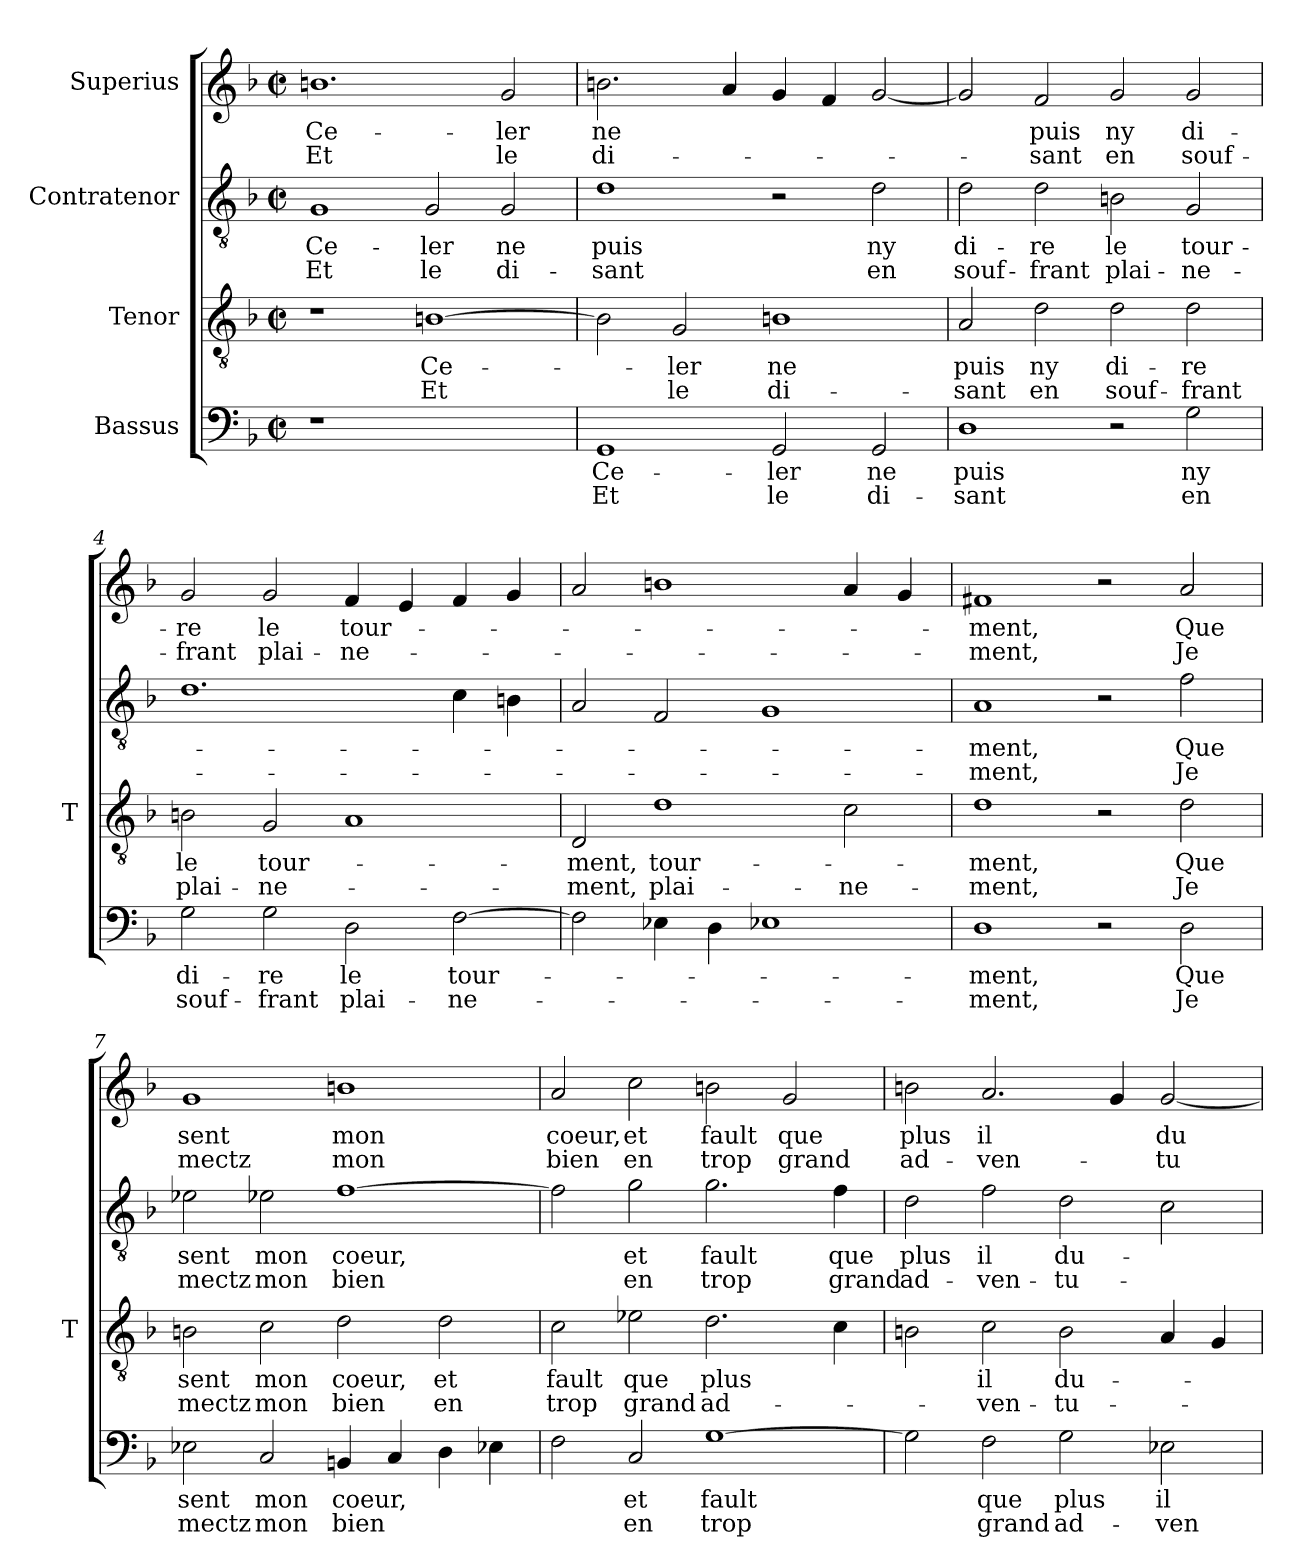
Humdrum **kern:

**kern	**text	**text	**kern	**text	**text	**kern	**text	**text	**kern	**text	**text
*part4	*part4	*part4	*part3	*part3	*part3	*part2	*part2	*part2	*part1	*part1	*part1
*staff4	*staff4	*staff4	*staff3	*staff3	*staff3	*staff2	*staff2	*staff2	*staff1	*staff1	*staff1
*I"Bassus	*	*	*I"Tenor	*	*	*I"Contratenor	*	*	*I"Superius	*	*
*	*	*	*I'T	*	*	*	*	*	*	*	*
*clefF4	*	*	*clefGv2	*	*	*clefGv2	*	*	*clefG2	*	*
*k[b-]	*	*	*k[b-]	*	*	*k[b-]	*	*	*k[b-]	*	*
*F:	*	*	*F:	*	*	*F:	*	*	*F:	*	*
*M2/2	*	*	*M2/2	*	*	*M2/2	*	*	*M2/2	*	*
*met(c|)	*	*	*met(c|)	*	*	*met(c|)	*	*	*met(c|)	*	*
=1	=1	=1	=1	=1	=1	=1	=1	=1	=1	=1	=1
1r	.	.	1r	.	.	1G	Ce-	-Et	1.b	Ce-	-Et
1ryy	.	.	[1B	Ce-	-Et	2G	-ler	-le	.	.	.
.	.	.	.	.	.	2G	-ne	di-	2g	-ler	-le
=2	=2	=2	=2	=2	=2	=2	=2	=2	=2	=2	=2
1GG	Ce-	-Et	2B]	.	.	1d	-puis	-sant	2.b	-ne	di-
.	.	.	2G	-ler	-le	.	.	.	.	.	.
.	.	.	.	.	.	.	.	.	4a	.	.
2GG	-ler	-le	1B	-ne	di-	2r	.	.	4g	.	.
.	.	.	.	.	.	.	.	.	4f	.	.
2GG	-ne	di-	.	.	.	2d	-ny	-en	[2g	.	.
=3	=3	=3	=3	=3	=3	=3	=3	=3	=3	=3	=3
1D	-puis	-sant	2A	-puis	-sant	2d	di-	souf-	2g]	.	.
.	.	.	2d	-ny	-en	2d	-re	-frant	2f	-puis	-sant
2r	.	.	2d	di-	souf-	2B	-le	plai-	2g	-ny	-en
2G	-ny	-en	2d	-re	-frant	2G	tour-	ne-	2g	di-	souf-
=4	=4	=4	=4	=4	=4	=4	=4	=4	=4	=4	=4
2G	di-	souf-	2B	-le	plai-	1.d	.	.	2g	-re	-frant
2G	-re	-frant	2G	tour-	ne-	.	.	.	2g	-le	plai-
2D	-le	plai-	1A	.	.	.	.	.	4f	tour-	ne-
.	.	.	.	.	.	.	.	.	4e	.	.
[2F	tour-	ne-	.	.	.	4c	.	.	4f	.	.
.	.	.	.	.	.	4B	.	.	4g	.	.
=5	=5	=5	=5	=5	=5	=5	=5	=5	=5	=5	=5
2F]	.	.	2D	-ment,	-ment,	2A	.	.	2a	.	.
4E-X	.	.	1d	tour-	plai-	2F	.	.	1b	.	.
4D	.	.	.	.	.	.	.	.	.	.	.
1E-X	.	.	.	.	.	1G	.	.	.	.	.
.	.	.	2c	.	ne-	.	.	.	4a	.	.
.	.	.	.	.	.	.	.	.	4g	.	.
=6	=6	=6	=6	=6	=6	=6	=6	=6	=6	=6	=6
1D	-ment,	-ment,	1d	-ment,	-ment,	1A	-ment,	-ment,	1f#X	-ment,	-ment,
2r	.	.	2r	.	.	2r	.	.	2r	.	.
2D	-Que	-Je	2d	-Que	-Je	2f	-Que	-Je	2a	-Que	-Je
!!LO:PB:g=z
=7	=7	=7	=7	=7	=7	=7	=7	=7	=7	=7	=7
2E-X	-sent	-mectz	2B	-sent	-mectz	2e-X	-sent	-mectz	1g	-sent	-mectz
2C	-mon	-mon	2c	-mon	-mon	2e-X	-mon	-mon	.	.	.
4BB	-coeur,	-bien	2d	-coeur,	-bien	[1f	-coeur,	-bien	1b	-mon	-mon
4C	.	.	.	.	.	.	.	.	.	.	.
4D	.	.	2d	-et	-en	.	.	.	.	.	.
4E-X	.	.	.	.	.	.	.	.	.	.	.
=8	=8	=8	=8	=8	=8	=8	=8	=8	=8	=8	=8
2F	.	.	2c	-fault	-trop	2f]	.	.	2a	-coeur,	-bien
2C	-et	-en	2e-X	-que	-grand	2g	-et	-en	2cc	-et	-en
[1G	-fault	-trop	2.d	-plus	ad-	2.g	-fault	-trop	2b	-fault	-trop
.	.	.	.	.	.	.	.	.	2g	-que	-grand
.	.	.	4c	.	.	4f	-que	-grand	.	.	.
=9	=9	=9	=9	=9	=9	=9	=9	=9	=9	=9	=9
2G]	.	.	2B	.	.	2d	-plus	ad-	2b	-plus	ad-
2F	-que	-grand	2c	-il	ven-	2f	-il	ven-	2.a	-il	ven-
2G	-plus	ad-	2B	du-	tu-	2d	du-	tu-	.	.	.
.	.	.	.	.	.	.	.	.	4g	.	.
2E-X	-il	ven-	4A	.	.	2c	.	.	[2g	du-	tu-
.	.	.	4G	.	.	.	.	.	.	.	.
=	=	=	=	=	=	=	=	=	=	=	=
*-	*-	*-	*-	*-	*-	*-	*-	*-	*-	*-	*-
